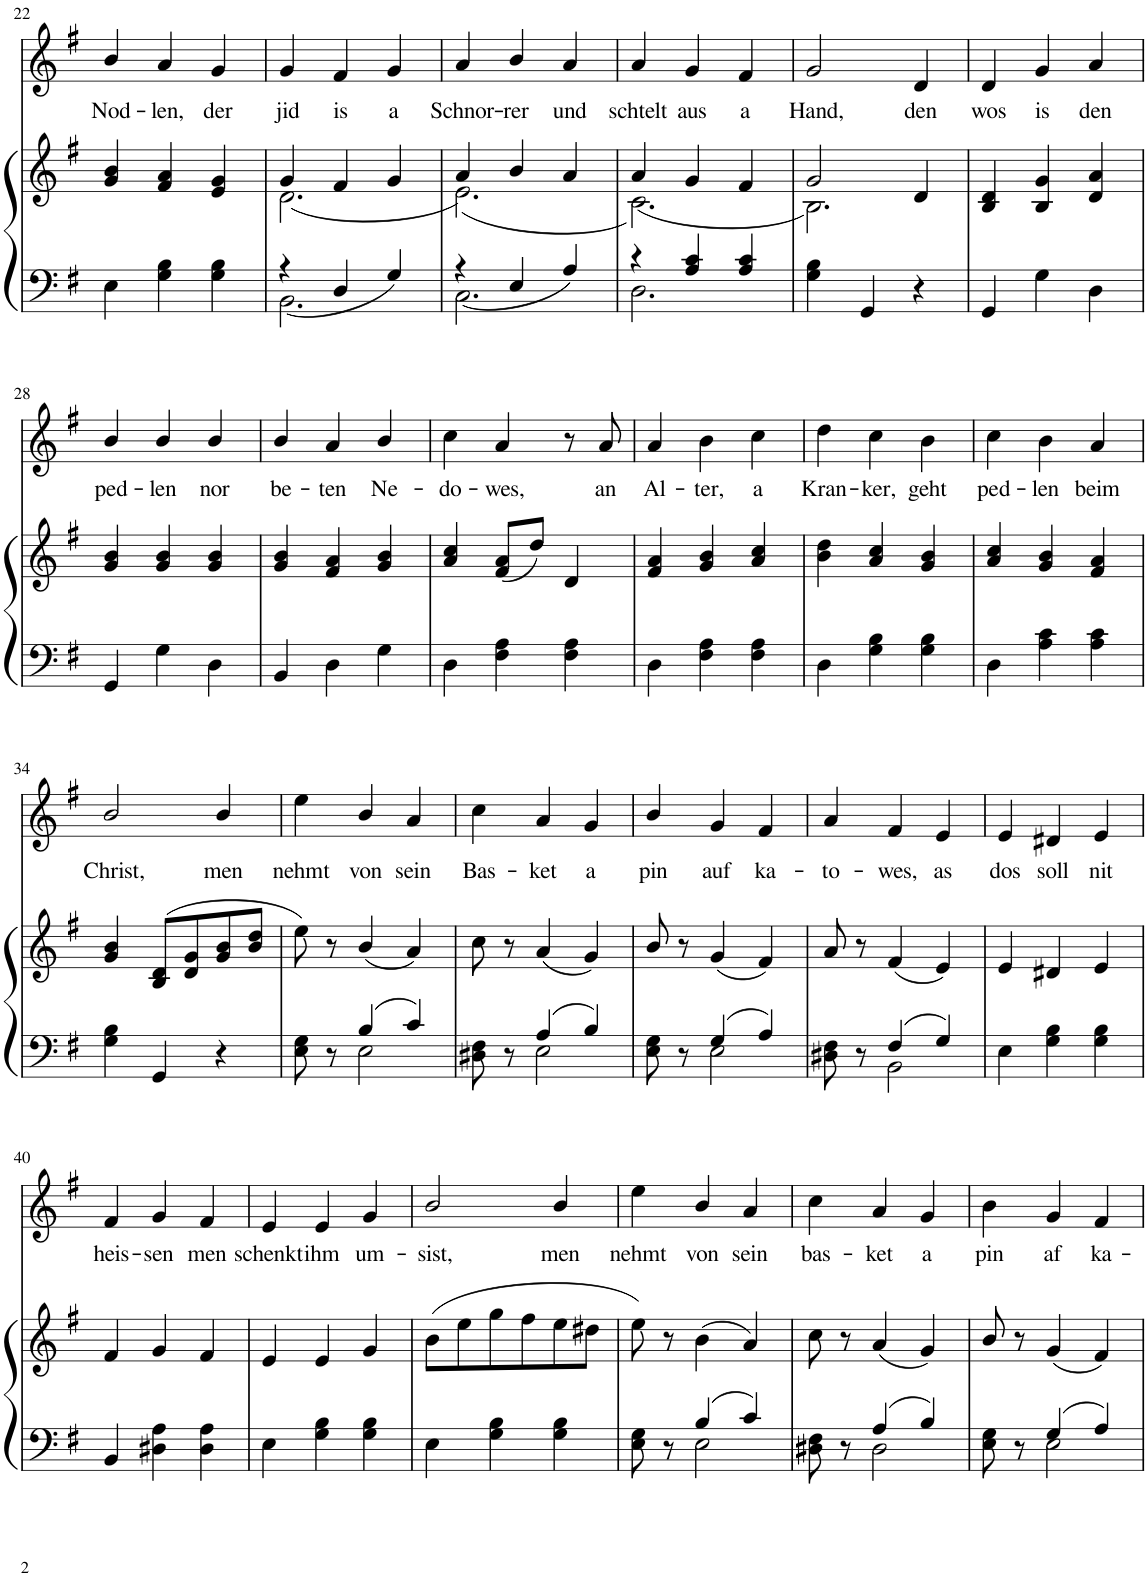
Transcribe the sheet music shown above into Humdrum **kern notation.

**kern	**kern	**kern	**text
*part2	*part2	*part1	*part1
*staff3	*staff2	*staff1	*staff1
*I"Klavier	*	*I"Piano	*
*	*	*I'Pno	*
!!LO:PB:g=z
*clefF4	*clefG2	*clefG2	*
*k[f#]	*k[f#]	*k[f#]	*
*M3/4	*M3/4	*M3/4	*
=22	=22	=22	=22
!	!	!	!LO:LY:b
4E\	4g/ 4b/	4b/	Nod-
!	!	!	!LO:LY:b
4G\ 4B\	4f#/ 4a/	4a/	-len,
!	!	!	!LO:LY:b
4G\ 4B\	4e/ 4g/	4g/	der
=23	=23	=23	=23
*^	*^	*	*
!	!	!	!	!	!LO:LY:b
4r	2.BB\	4g/	(2.d\	4g/	jid
!	!	!	!	!	!LO:LY:b
4D/	.	4f#/	.	4f#/	is
!	!	!	!	!	!LO:LY:b
4G/	.	4g/	.	4g/	a
=24	=24	=24	=24	=24	=24
!	!	!	!	!	!LO:LY:b
4r	2.C\	4a/	(2.e\)	4a/	Schnor-
!	!	!	!	!	!LO:LY:b
4E/	.	4b/	.	4b/	-rer
!	!	!	!	!	!LO:LY:b
4A/	.	4a/	.	4a/	und
=25	=25	=25	=25	=25	=25
!	!	!	!	!	!LO:LY:b
4r	2.D\	4a/	(2.c\)	4a/	schtelt
!	!	!	!	!	!LO:LY:b
4A/ 4c/	.	4g/	.	4g/	aus
!	!	!	!	!	!LO:LY:b
4A/ 4c/	.	4f#/	.	4f#/	a
*v	*v	*	*	*	*
=26	=26	=26	=26	=26
!	!	!	!	!LO:LY:b
4G\ 4B\	2g/	2.B\)	2g/	Hand,
4GG/	.	.	.	.
!	!	!	!	!LO:LY:b
4r	4d/	.	4d/	den
*	*v	*v	*	*
=27	=27	=27	=27
!	!	!	!LO:LY:b
4GG/	4B/ 4d/	4d/	wos
!	!	!	!LO:LY:b
4G\	4B/ 4g/	4g/	is
!	!	!	!LO:LY:b
4D\	4d/ 4a/	4a/	den
!!LO:LB:g=z
=28	=28	=28	=28
!	!	!	!LO:LY:b
4GG/	4g/ 4b/	4b/	ped-
!	!	!	!LO:LY:b
4G\	4g/ 4b/	4b/	-len
!	!	!	!LO:LY:b
4D\	4g/ 4b/	4b/	nor
=29	=29	=29	=29
!	!	!	!LO:LY:b
4BB/	4g/ 4b/	4b/	be-
!	!	!	!LO:LY:b
4D\	4f#/ 4a/	4a/	-ten
!	!	!	!LO:LY:b
4G\	4g/ 4b/	4b/	Ne-
=30	=30	=30	=30
!	!	!	!LO:LY:b
4D\	4a/ 4cc/	4cc\	-do-
!	!	!	!LO:LY:b
4F#\ 4A\	(8f#/ 8a/L	4a/	-wes,
.	8dd/J)	.	.
4F#\ 4A\	4d/	8r	.
!	!	!	!LO:LY:b
.	.	8a/	an
=31	=31	=31	=31
!	!	!	!LO:LY:b
4D\	4f#/ 4a/	4a/	Al-
!	!	!	!LO:LY:b
4F#\ 4A\	4g/ 4b/	4b\	-ter,
!	!	!	!LO:LY:b
4F#\ 4A\	4a/ 4cc/	4cc\	a
=32	=32	=32	=32
!	!	!	!LO:LY:b
4D\	4b\ 4dd\	4dd\	Kran-
!	!	!	!LO:LY:b
4G\ 4B\	4a/ 4cc/	4cc\	-ker,
!	!	!	!LO:LY:b
4G\ 4B\	4g/ 4b/	4b\	geht
=33	=33	=33	=33
!	!	!	!LO:LY:b
4D\	4a/ 4cc/	4cc\	ped-
!	!	!	!LO:LY:b
4A\ 4c\	4g/ 4b/	4b\	-len
!	!	!	!LO:LY:b
4A\ 4c\	4f#/ 4a/	4a/	beim
!!LO:LB:g=z
=34	=34	=34	=34
!	!	!	!LO:LY:b
4G\ 4B\	4g/ 4b/	2b/	Christ,
4GG/	(8B/ 8d/L	.	.
.	8d/ 8g/	.	.
!	!	!	!LO:LY:b
4r	8g/ 8b/	4b/	men
.	8b/ 8dd/J	.	.
=35	=35	=35	=35
*^	*	*	*
!	!	!	!	!LO:LY:b
8E\ 8G\	4ryy	8ee\)	4ee\	nehmt
8r	.	8r	.	.
!	!	!	!	!LO:LY:b
4B/	2E\	(4b/	4b/	von
!	!	!	!	!LO:LY:b
4c/	.	4a/)	4a/	sein
=36	=36	=36	=36	=36
!	!	!	!	!LO:LY:b
8D#X\ 8F#\	4ryy	8cc\	4cc\	Bas-
8r	.	8r	.	.
!	!	!	!	!LO:LY:b
4A/	2E\	(4a/	4a/	-ket
!	!	!	!	!LO:LY:b
4B/	.	4g/)	4g/	a
=37	=37	=37	=37	=37
!	!	!	!	!LO:LY:b
8E\ 8G\	4ryy	8b/	4b/	pin
8r	.	8r	.	.
!	!	!	!	!LO:LY:b
4G/	2E\	(4g/	4g/	auf
!	!	!	!	!LO:LY:b
4A/	.	4f#/)	4f#/	ka-
=38	=38	=38	=38	=38
!	!	!	!	!LO:LY:b
8D#X\ 8F#\	4ryy	8a/	4a/	-to-
8r	.	8r	.	.
!	!	!	!	!LO:LY:b
4F#/	2BB\	(4f#/	4f#/	-wes,
!	!	!	!	!LO:LY:b
4G/	.	4e/)	4e/	as
*v	*v	*	*	*
=39	=39	=39	=39
!	!	!	!LO:LY:b
4E\	4e/	4e/	dos
!	!	!	!LO:LY:b
4G\ 4B\	4d#X/	4d#X/	soll
!	!	!	!LO:LY:b
4G\ 4B\	4e/	4e/	nit
!!LO:LB:g=z
=40	=40	=40	=40
!	!	!	!LO:LY:b
4BB/	4f#/	4f#/	heis-
!	!	!	!LO:LY:b
4D#X\ 4A\	4g/	4g/	-sen
!	!	!	!LO:LY:b
4D#\ 4A\	4f#/	4f#/	men
=41	=41	=41	=41
!	!	!	!LO:LY:b
4E\	4e/	4e/	schenkt
!	!	!	!LO:LY:b
4G\ 4B\	4e/	4e/	ihm
!	!	!	!LO:LY:b
4G\ 4B\	4g/	4g/	um-
=42	=42	=42	=42
!	!	!	!LO:LY:b
4E\	(8b\L	2b/	-sist,
.	8ee\	.	.
4G\ 4B\	8gg\	.	.
.	8ff#\	.	.
!	!	!	!LO:LY:b
4G\ 4B\	8ee\	4b/	men
.	8dd#X\J	.	.
=43	=43	=43	=43
*^	*	*	*
!	!	!	!	!LO:LY:b
8E\ 8G\	4ryy	8ee\)	4ee\	nehmt
8r	.	8r	.	.
!	!	!	!	!LO:LY:b
4B/	2E\	(4b\	4b/	von
!	!	!	!	!LO:LY:b
4c/	.	4a/)	4a/	sein
=44	=44	=44	=44	=44
!	!	!	!	!LO:LY:b
8D#X\ 8F#\	4ryy	8cc\	4cc\	bas-
8r	.	8r	.	.
!	!	!	!	!LO:LY:b
4A/	2D#\	(4a/	4a/	-ket
!	!	!	!	!LO:LY:b
4B/	.	4g/)	4g/	a
=45	=45	=45	=45	=45
!	!	!	!	!LO:LY:b
8E\ 8G\	4ryy	8b/	4b\	pin
8r	.	8r	.	.
!	!	!	!	!LO:LY:b
4G/	2E\	(4g/	4g/	af
!	!	!	!	!LO:LY:b
4A/	.	4f#/)	4f#/	ka-
*v	*v	*	*	*
=	=	=	=
*-	*-	*-	*-
